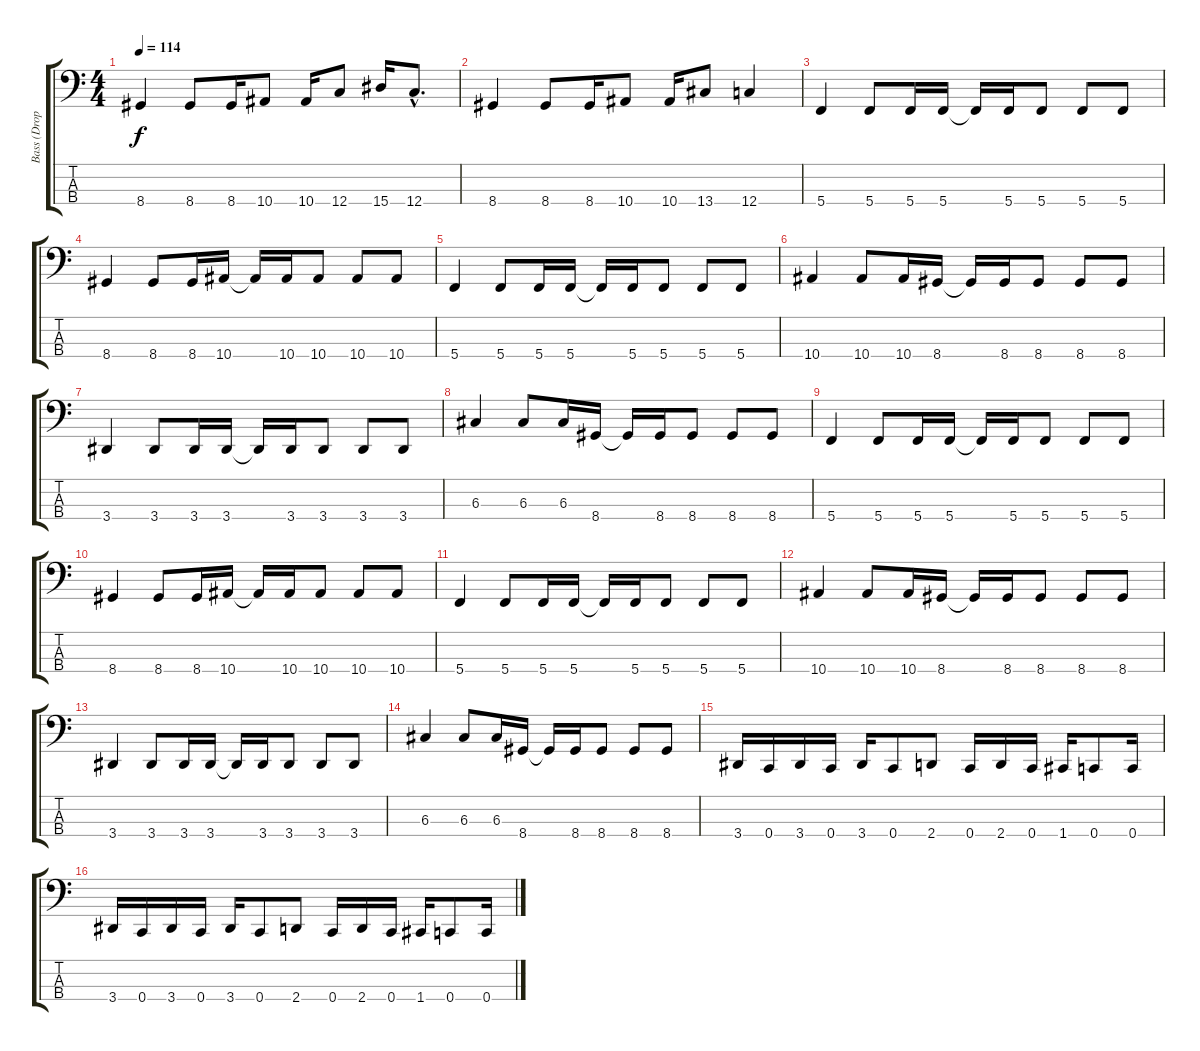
\track ("Bass (Drop C)" "Bass (Drop") {instrument electricbasspick}
\staff {score tabs}
\tuning (F2 C2 G1 C1) {hide}
\ts (4 4)
\tempo 114
\clef f4
\ks c
8.4.4{dy f} 8.4.8 8.4.16 10.4.8 10.4.16 12.4.8 15.4.16 12.4{hac}.8{d} |
8.4.4 8.4.8 8.4.16 10.4.8 10.4.16 13.4.8 12.4.4 |
5.4.4 5.4.8 5.4.16 5.4.16 5.4{t}.16 5.4.16 5.4.8 5.4.8 5.4.8 |
8.4.4 8.4.8 8.4.16 10.4.16 10.4{t}.16 10.4.16 10.4.8 10.4.8 10.4.8 |
5.4.4 5.4.8 5.4.16 5.4.16 5.4{t}.16 5.4.16 5.4.8 5.4.8 5.4.8 |
10.4.4 10.4.8 10.4.16 8.4.16 8.4{t}.16 8.4.16 8.4.8 8.4.8 8.4.8 |
3.4.4 3.4.8 3.4.16 3.4.16 3.4{t}.16 3.4.16 3.4.8 3.4.8 3.4.8 |
6.3.4 6.3.8 6.3.16 8.4.16 8.4{t}.16 8.4.16 8.4.8 8.4.8 8.4.8 |
5.4.4 5.4.8 5.4.16 5.4.16 5.4{t}.16 5.4.16 5.4.8 5.4.8 5.4.8 |
8.4.4 8.4.8 8.4.16 10.4.16 10.4{t}.16 10.4.16 10.4.8 10.4.8 10.4.8 |
5.4.4 5.4.8 5.4.16 5.4.16 5.4{t}.16 5.4.16 5.4.8 5.4.8 5.4.8 |
10.4.4 10.4.8 10.4.16 8.4.16 8.4{t}.16 8.4.16 8.4.8 8.4.8 8.4.8 |
3.4.4 3.4.8 3.4.16 3.4.16 3.4{t}.16 3.4.16 3.4.8 3.4.8 3.4.8 |
6.3.4 6.3.8 6.3.16 8.4.16 8.4{t}.16 8.4.16 8.4.8 8.4.8 8.4.8 |
3.4.16 0.4.16 3.4.16 0.4.16 3.4.16 0.4.8 2.4.8 0.4.16 2.4.16 0.4.16 1.4.16 0.4.8 0.4.16 |
3.4.16 0.4.16 3.4.16 0.4.16 3.4.16 0.4.8 2.4.8 0.4.16 2.4.16 0.4.16 1.4.16 0.4.8 0.4.16
